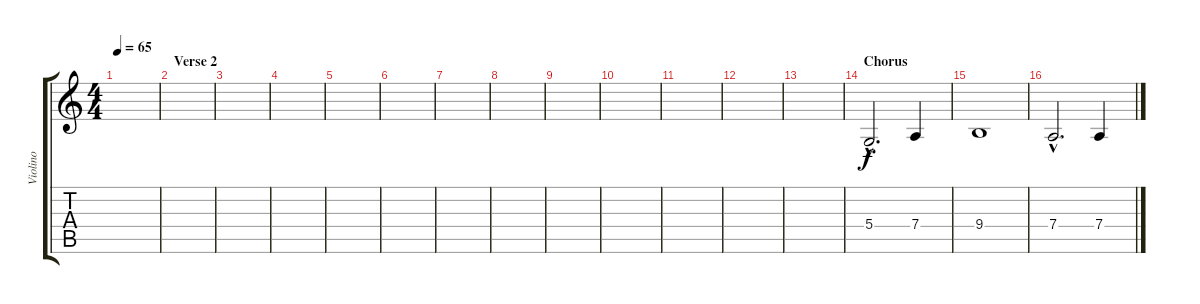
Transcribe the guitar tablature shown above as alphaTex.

\track ("Violino" "Violino") {instrument violin}
\staff {score tabs}
\tuning (E4 B3 G3 D3 A2 E2) {hide}
\ts (4 4)
\tempo 65
\clef g2
\ks c
|
\section ("" "Verse 2")
|
|
|
|
|
|
|
|
|
|
|
|
\section ("" "Chorus")
5.4{hac}.2{d dy f volume 16} 7.4.4 |
9.4.1 |
7.4{hac}.2{d} 7.4.4
